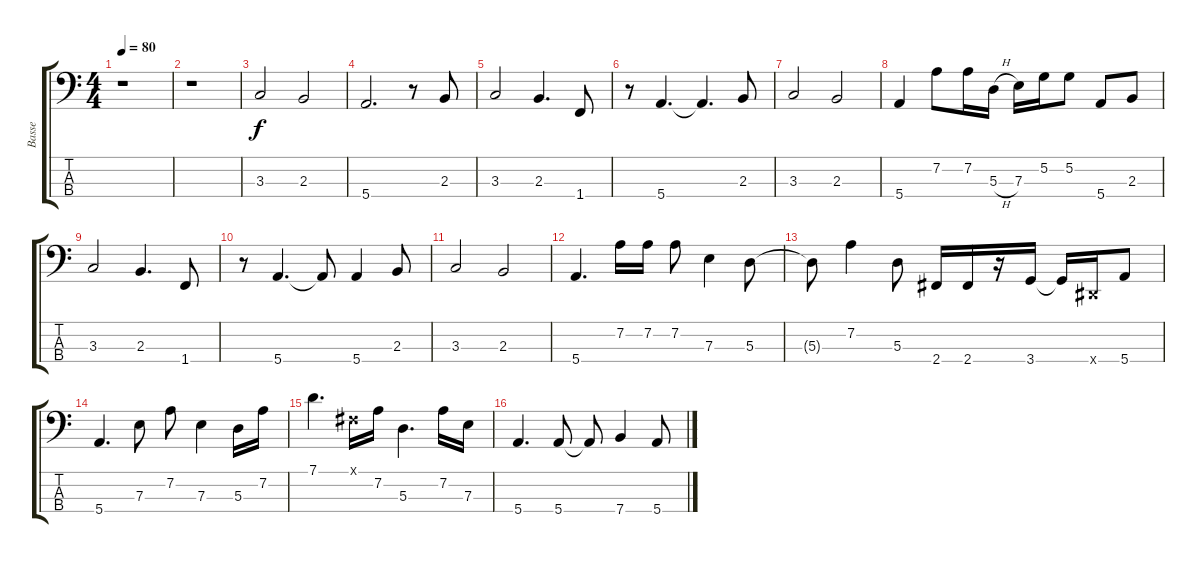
\track ("Basse" "Basse") {instrument fretlessbass}
\staff {score tabs}
\tuning (G2 D2 A1 E1) {hide}
\ts (4 4)
\tempo 80
\clef f4
\ks c
r.1{dy f} |
r.1 |
3.3.2 2.3.2 |
5.4.2{d} r.8 2.3.8 |
3.3.2 2.3.4{d} 1.4.8 |
r.8 5.4.4{d} 5.4{t}.4{d} 2.3.8 |
3.3.2 2.3.2 |
5.4.4 7.2.8 7.2.16 5.3{h}.16 7.3.16 5.2.16 5.2.8 5.4.8 2.3.8 |
3.3.2 2.3.4{d} 1.4.8 |
r.8 5.4.4{d} 5.4{t}.8 5.4.4 2.3.8 |
3.3.2 2.3.2 |
5.4.4{d} 7.2.16 7.2.16 7.2.8 7.3.4 5.3.8 |
5.3{t}.8 7.2.4 5.3.8 2.4.16 2.4.16 r.16 3.4.16 3.4{t}.16 -1.4{x}.16 5.4.8 |
5.4.4{d} 7.3.8 7.2.8 7.3.4 5.3.16 7.2.16 |
7.1.4{d} -1.1{x}.16 7.2.16 5.3.4{d} 7.2.16 7.3.16 |
5.4.4{d} 5.4.8 5.4{t}.8 7.4.4 5.4.8
